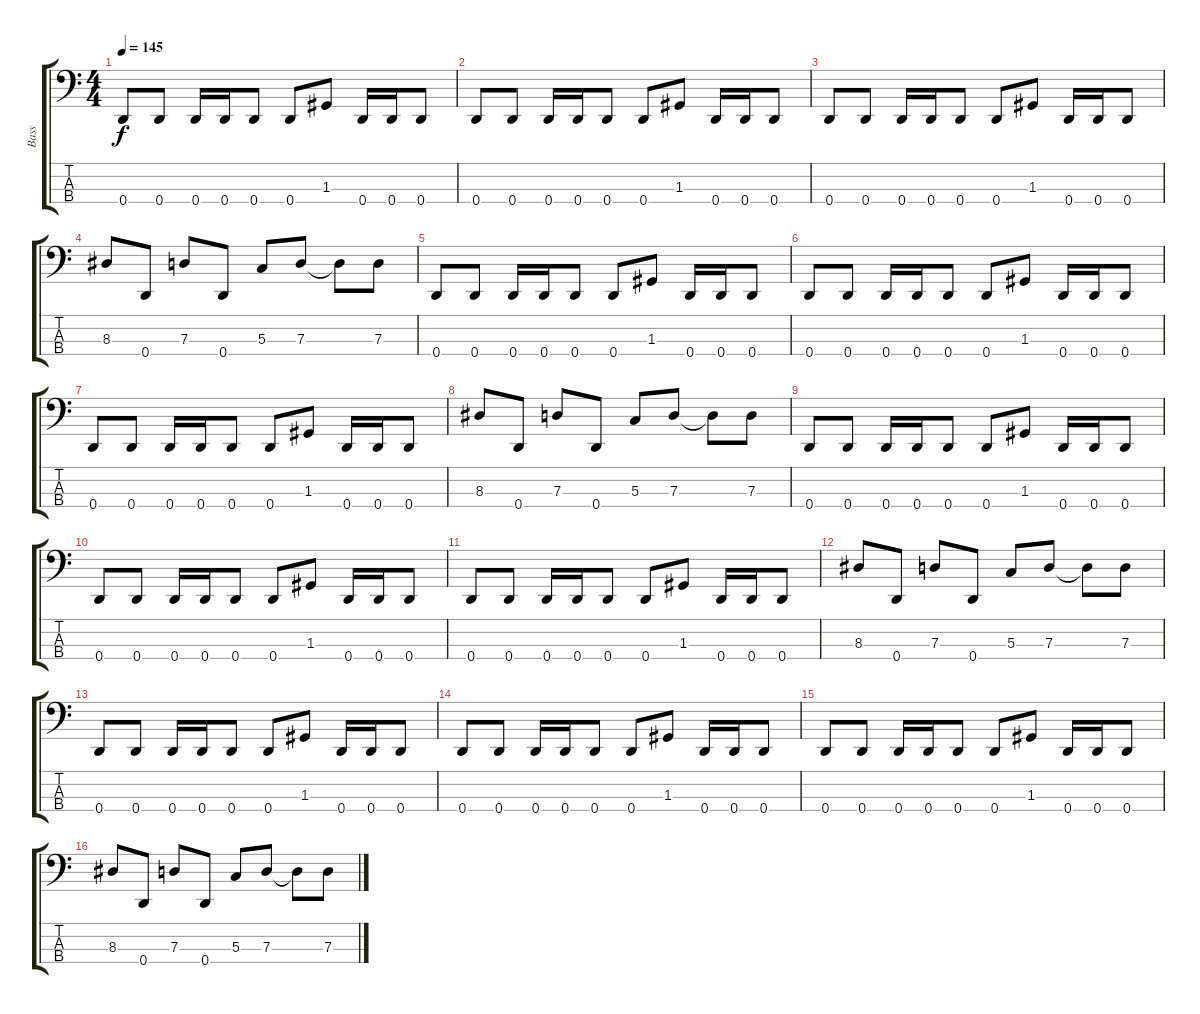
\track ("Bass" "Bass") {instrument electricbasspick}
\staff {score tabs}
\tuning (F2 C2 G1 D1) {hide}
\ts (4 4)
\tempo 145
\clef f4
\ks c
0.4.8{dy f} 0.4.8 0.4.16 0.4.16 0.4.8 0.4.8 1.3.8 0.4.16 0.4.16 0.4.8 |
0.4.8 0.4.8 0.4.16 0.4.16 0.4.8 0.4.8 1.3.8 0.4.16 0.4.16 0.4.8 |
0.4.8 0.4.8 0.4.16 0.4.16 0.4.8 0.4.8 1.3.8 0.4.16 0.4.16 0.4.8 |
8.3.8 0.4.8 7.3.8 0.4.8 5.3.8 7.3.8 7.3{t}.8 7.3.8 |
0.4.8 0.4.8 0.4.16 0.4.16 0.4.8 0.4.8 1.3.8 0.4.16 0.4.16 0.4.8 |
0.4.8 0.4.8 0.4.16 0.4.16 0.4.8 0.4.8 1.3.8 0.4.16 0.4.16 0.4.8 |
0.4.8 0.4.8 0.4.16 0.4.16 0.4.8 0.4.8 1.3.8 0.4.16 0.4.16 0.4.8 |
8.3.8 0.4.8 7.3.8 0.4.8 5.3.8 7.3.8 7.3{t}.8 7.3.8 |
0.4.8 0.4.8 0.4.16 0.4.16 0.4.8 0.4.8 1.3.8 0.4.16 0.4.16 0.4.8 |
0.4.8 0.4.8 0.4.16 0.4.16 0.4.8 0.4.8 1.3.8 0.4.16 0.4.16 0.4.8 |
0.4.8 0.4.8 0.4.16 0.4.16 0.4.8 0.4.8 1.3.8 0.4.16 0.4.16 0.4.8 |
8.3.8 0.4.8 7.3.8 0.4.8 5.3.8 7.3.8 7.3{t}.8 7.3.8 |
0.4.8 0.4.8 0.4.16 0.4.16 0.4.8 0.4.8 1.3.8 0.4.16 0.4.16 0.4.8 |
0.4.8 0.4.8 0.4.16 0.4.16 0.4.8 0.4.8 1.3.8 0.4.16 0.4.16 0.4.8 |
0.4.8 0.4.8 0.4.16 0.4.16 0.4.8 0.4.8 1.3.8 0.4.16 0.4.16 0.4.8 |
8.3.8 0.4.8 7.3.8 0.4.8 5.3.8 7.3.8 7.3{t}.8 7.3.8
